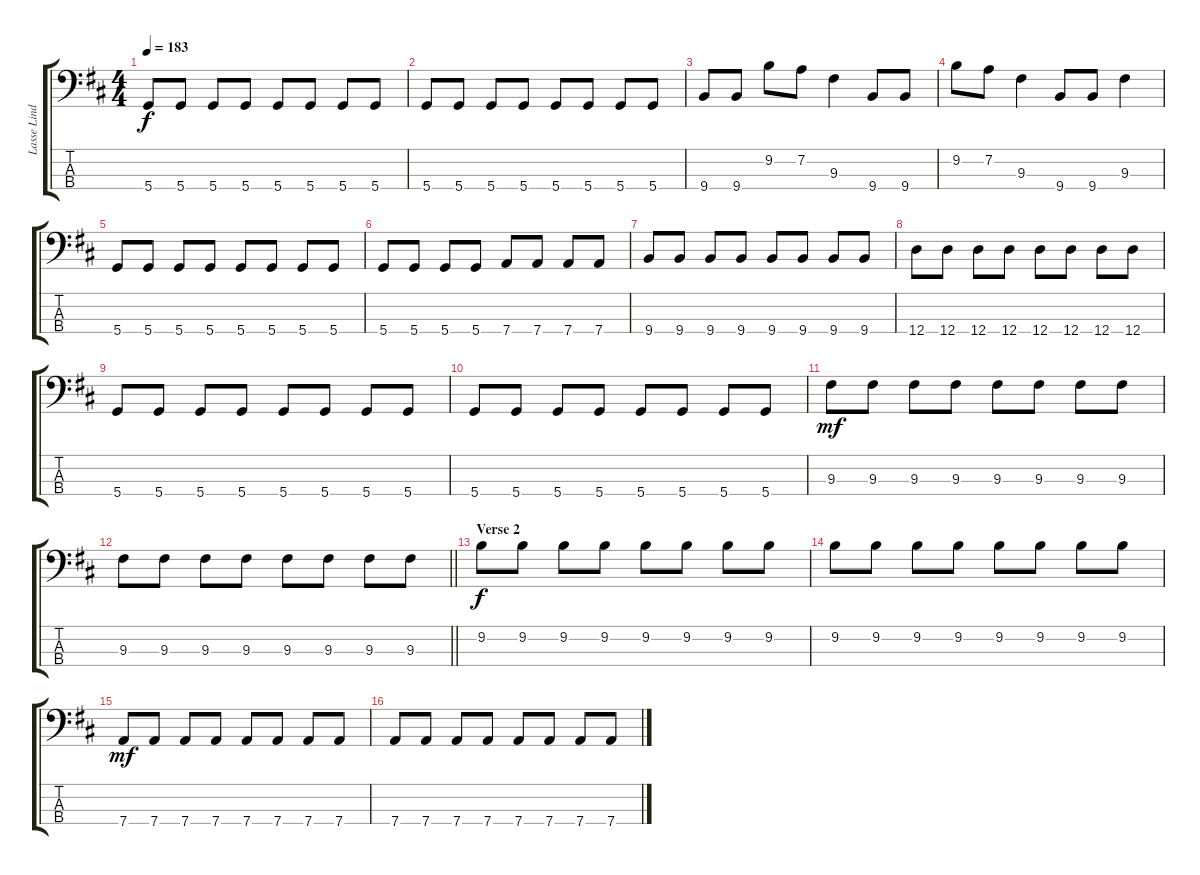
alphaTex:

\track ("Lasse Lindfors - bass" "Lasse Lind") {instrument electricbasspick}
\staff {score tabs}
\tuning (G2 D2 A1 D1) {hide}
\ts (4 4)
\tempo 183
\clef f4
\ks bminor
5.4.8{dy f} 5.4.8 5.4.8 5.4.8 5.4.8 5.4.8 5.4.8 5.4.8 |
5.4.8 5.4.8 5.4.8 5.4.8 5.4.8 5.4.8 5.4.8 5.4.8 |
9.4.8 9.4.8 9.2.8 7.2.8 9.3.4 9.4.8 9.4.8 |
9.2.8 7.2.8 9.3.4 9.4.8 9.4.8 9.3.4 |
5.4.8 5.4.8 5.4.8 5.4.8 5.4.8 5.4.8 5.4.8 5.4.8 |
5.4.8 5.4.8 5.4.8 5.4.8 7.4.8 7.4.8 7.4.8 7.4.8 |
9.4.8 9.4.8 9.4.8 9.4.8 9.4.8 9.4.8 9.4.8 9.4.8 |
12.4.8 12.4.8 12.4.8 12.4.8 12.4.8 12.4.8 12.4.8 12.4.8 |
5.4.8 5.4.8 5.4.8 5.4.8 5.4.8 5.4.8 5.4.8 5.4.8 |
5.4.8 5.4.8 5.4.8 5.4.8 5.4.8 5.4.8 5.4.8 5.4.8 |
9.3.8{dy mf} 9.3.8 9.3.8 9.3.8 9.3.8 9.3.8 9.3.8 9.3.8 |
\barLineRight lightlight
9.3.8 9.3.8 9.3.8 9.3.8 9.3.8 9.3.8 9.3.8 9.3.8 |
\section ("" "Verse 2")
9.2.8{dy f} 9.2.8 9.2.8 9.2.8 9.2.8 9.2.8 9.2.8 9.2.8 |
9.2.8 9.2.8 9.2.8 9.2.8 9.2.8 9.2.8 9.2.8 9.2.8 |
7.4.8{dy mf} 7.4.8 7.4.8 7.4.8 7.4.8 7.4.8 7.4.8 7.4.8 |
7.4.8 7.4.8 7.4.8 7.4.8 7.4.8 7.4.8 7.4.8 7.4.8
